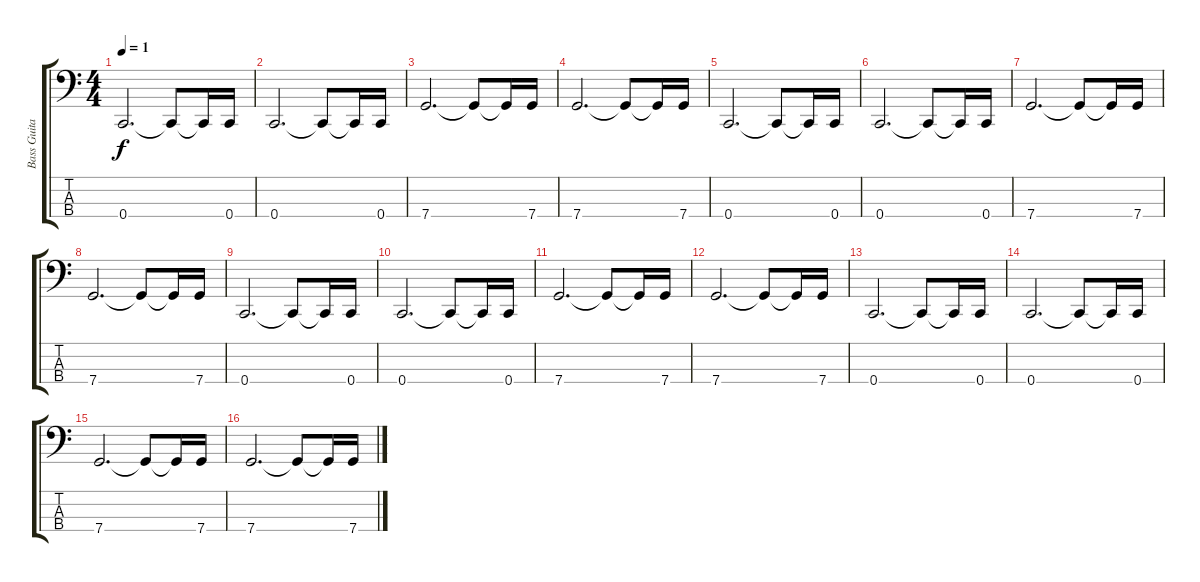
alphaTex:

\track ("Bass Guitar" "Bass Guita") {instrument electricbassfinger}
\staff {score tabs}
\tuning (F2 C2 G1 C1) {hide}
\ts (4 4)
\tempo 1
\clef f4
\ks c
0.4.2{d dy f} 0.4{t}.8 0.4{t}.16 0.4.16 |
0.4.2{d} 0.4{t}.8 0.4{t}.16 0.4.16 |
7.4.2{d} 7.4{t}.8 7.4{t}.16 7.4.16 |
7.4.2{d} 7.4{t}.8 7.4{t}.16 7.4.16 |
0.4.2{d} 0.4{t}.8 0.4{t}.16 0.4.16 |
0.4.2{d} 0.4{t}.8 0.4{t}.16 0.4.16 |
7.4.2{d} 7.4{t}.8 7.4{t}.16 7.4.16 |
7.4.2{d} 7.4{t}.8 7.4{t}.16 7.4.16 |
0.4.2{d} 0.4{t}.8 0.4{t}.16 0.4.16 |
0.4.2{d} 0.4{t}.8 0.4{t}.16 0.4.16 |
7.4.2{d} 7.4{t}.8 7.4{t}.16 7.4.16 |
7.4.2{d} 7.4{t}.8 7.4{t}.16 7.4.16 |
0.4.2{d} 0.4{t}.8 0.4{t}.16 0.4.16 |
0.4.2{d} 0.4{t}.8 0.4{t}.16 0.4.16 |
7.4.2{d} 7.4{t}.8 7.4{t}.16 7.4.16 |
7.4.2{d} 7.4{t}.8 7.4{t}.16 7.4.16
